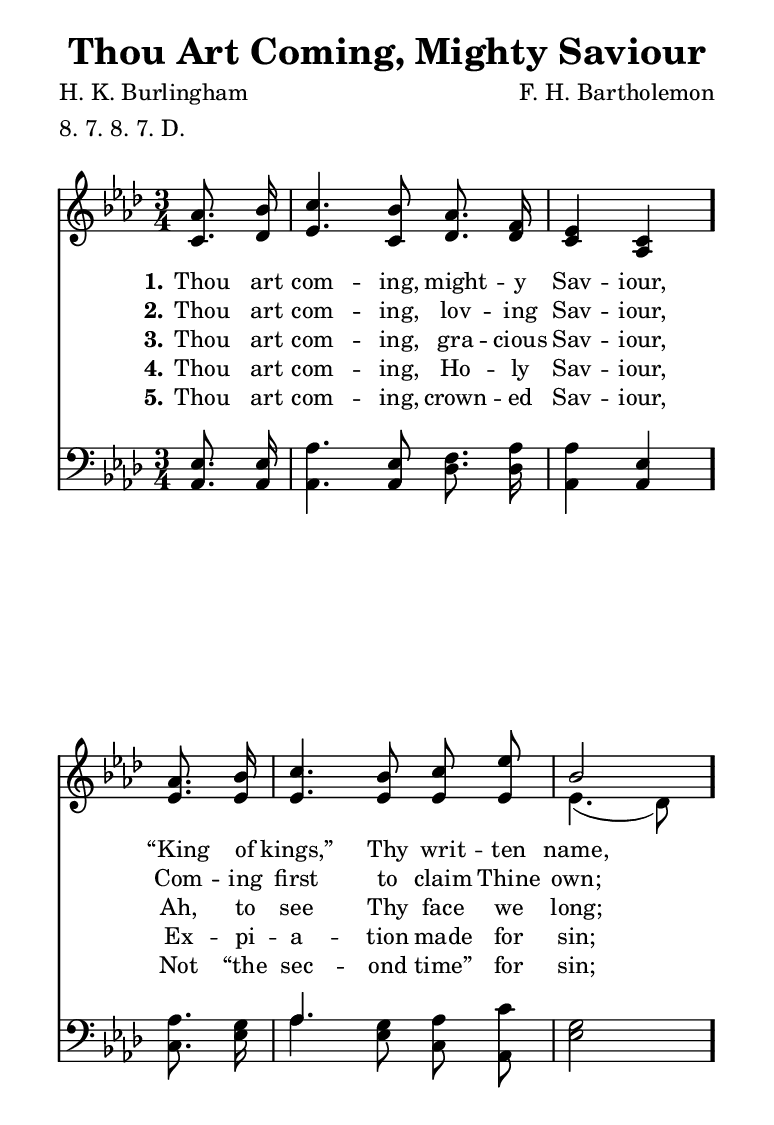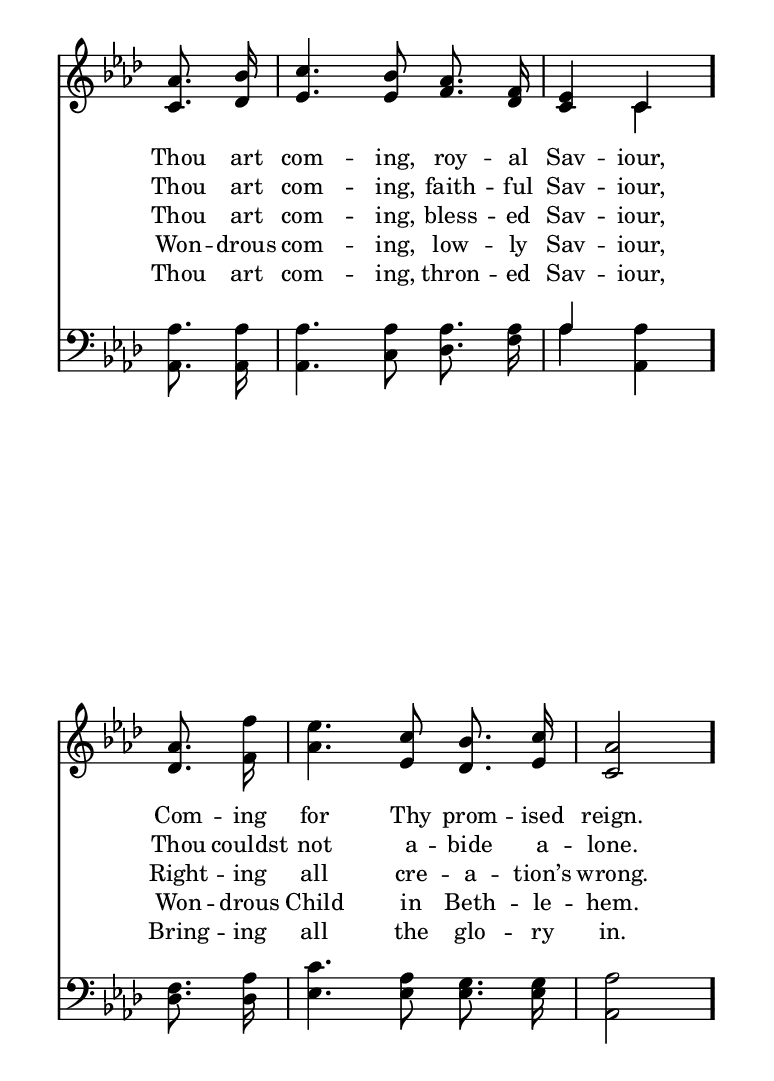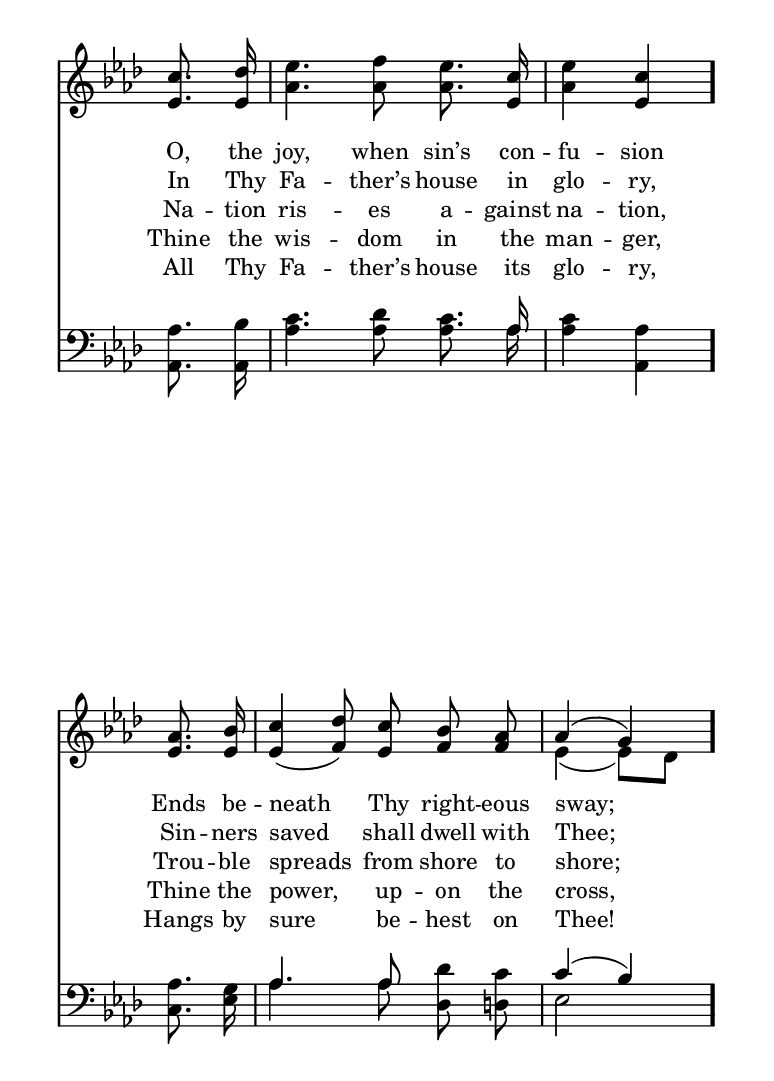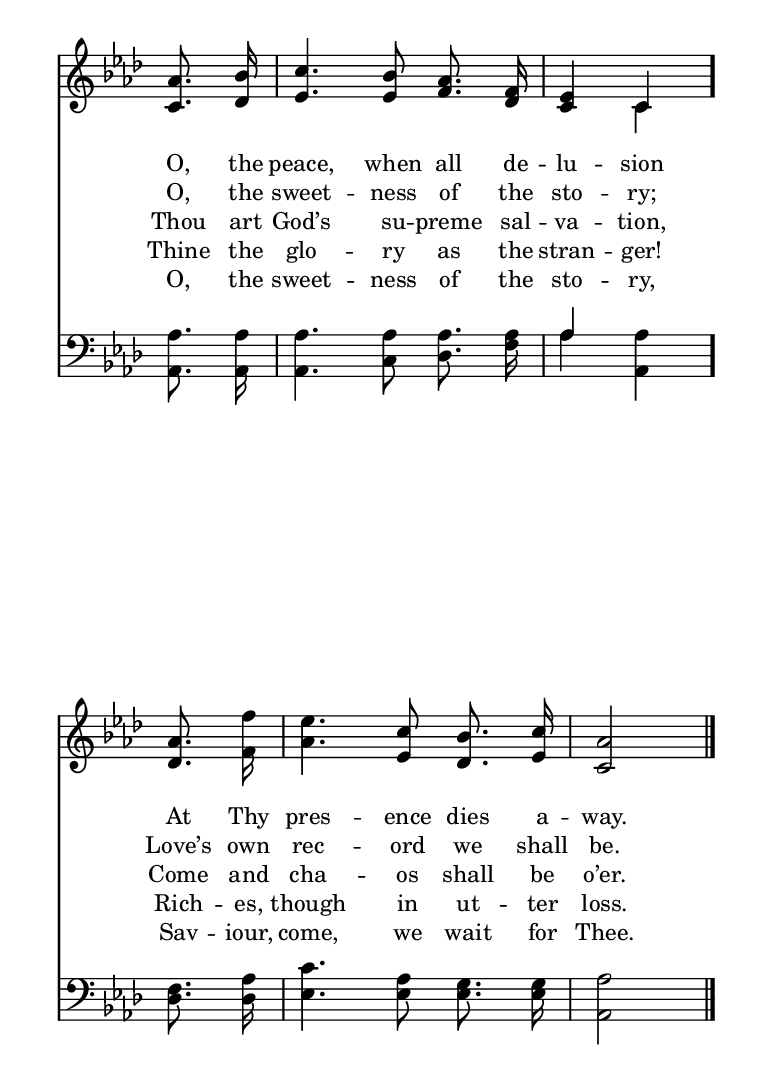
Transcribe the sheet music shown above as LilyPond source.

\include "common/global.ily"
\paper {
  \include "common/paper.ily"
  %ragged-bottom = ##t
  %ragged-last-bottom = ##t
  %systems-per-page = ##f
  %page-count = ##f
}

\header{
  hymnnumber = "272"
  title = "Thou Art Coming, Mighty Saviour"
  tunename = "Autumn"
  meter = "8. 7. 8. 7. D."
  poet = "H. K. Burlingham"
  composer = "F. H. Bartholemon"
  %copyright = ""
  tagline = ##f
}

% for fermata in MIDI
ta = { \tempo 4=80 }
tb = { \tempo 4=40 }

patternAA = { c8. c16 | c4. c8 c8. c16 | c4 c4 }
patternAB = { c8. c16 | c4. c8 c8. c16 | c2 }

patternBA = { c8. c16 | c4. c8 c8 c8   | c2 }
patternBB = { c8. c16 | c4. c8 c8 c8   | c4.( c8) }
patternBC = { c8. c16 | c4( c8) c8 c8 c8 | c4( c4) }
patternBD = { c8. c16 | c4( c8) c8 c8 c8 | c4( c8[) c8] }
patternBE = { c8. c16 | c4.     c8 c8 c8 | c4( c4) }
patternBF = { c8. c16 | c4.     c8 c8 c8 | c2      }

global = {
  \include "common/overrides.ily"
  \override Staff.TimeSignature.style = #'numbered
  \time 3/4
  \override Score.MetronomeMark.transparent = ##t % hide all fermata changes too
  \ta
  \key aes \major
  \partial 4
  \autoBeamOff
}

notesSoprano = {
\global
\relative c'' {

  \changePitch \patternAA { aes bes | c bes aes f | ees c }
  \changePitch \patternBA { aes' bes | c bes c ees | bes }
  \changePitch \patternAA { aes bes | c bes aes f | ees c }
  \changePitch \patternAB { aes' f' | ees c bes c | aes }

  \changePitch \patternAA { c des | ees f ees c | ees c }
  \changePitch \patternBC { aes bes | c des c bes aes | aes g }
  \changePitch \patternAA { aes bes | c bes aes f | ees c }
  \changePitch \patternAB { aes' f' | ees c bes c | aes }

  \bar "|."

}
}

notesAlto = {
\global
\relative e' {

  \changePitch \patternAA { c des | ees c des des | c aes }
  \changePitch \patternBB { ees' ees | ees ees ees ees | ees des }
  \changePitch \patternAA { c des | ees ees f des | c c }
  \changePitch \patternAB { des f | aes ees des ees | c }

  \changePitch \patternAA { ees ees | aes aes aes ees | aes ees }
  \changePitch \patternBD { ees ees | ees f ees f f | ees ees des }
  \changePitch \patternAA { c des | ees ees f des | c c }
  \changePitch \patternAB { des f | aes ees des ees | c }

}
}

notesTenor = {
\global
\relative a {

  \changePitch \patternAA { ees ees | aes ees f aes | aes ees }
  \changePitch \patternBA { aes g | aes g aes c | g }
  \changePitch \patternAA { aes aes | aes aes aes aes | aes aes }
  \changePitch \patternAB { f aes | c aes g g | aes }

  \changePitch \patternAA { aes bes | c des c aes | c aes }
  \changePitch \patternBE { aes g | aes aes des c | c bes }
  \changePitch \patternAA { aes aes | aes aes aes aes | aes aes }
  \changePitch \patternAB { f aes | c aes g g | aes }

}
}

notesBass = {
\global
\relative f, {

  \changePitch \patternAA { aes aes | aes aes des des | aes aes }
  \changePitch \patternBA { c ees | aes ees c aes | ees' }
  \changePitch \patternAA { aes, aes | aes c des f | aes aes, }
  \changePitch \patternAB { des des | ees ees ees ees | aes, }

  \changePitch \patternAA { aes aes | aes' aes aes aes | aes aes, }
  \changePitch \patternBF { c ees | aes aes des, d | ees }
  \changePitch \patternAA { aes, aes | aes c des f | aes aes, }
  \changePitch \patternAB { des des | ees ees ees ees | aes, }

}
}

wordsA = \lyricmode {
\set stanza = "1."

Thou art com -- ing, might -- y Sav -- iour, \bar "."
“King of kings,” Thy writ -- ten name, \bar "." \break
Thou art com -- ing, roy -- al Sav -- iour, \bar "."
Com -- ing for Thy prom -- ised reign. \bar "." \break
O, the joy, when sin’s con -- fu -- sion \bar "."
Ends be -- neath Thy right -- eous sway; \bar "." \break
O, the peace, when all de -- lu -- sion \bar "."
At Thy pres -- ence dies a -- way. \bar "." \break


}

wordsB = \lyricmode {
\set stanza = "2."

Thou art com -- ing, lov -- ing Sav -- iour,
Com -- ing first to claim Thine own;
Thou art com -- ing, faith -- ful Sav -- iour,
Thou couldst not a -- bide a -- lone.
In Thy Fa -- ther’s house in glo -- ry,
Sin -- ners saved shall dwell with Thee;
O, the sweet -- ness of the sto -- ry;
Love’s own rec -- ord we shall be.

}

wordsC = \lyricmode {
\set stanza = "3."

Thou art com -- ing, gra -- cious Sav -- iour,
Ah, to see Thy face we long;
Thou art com -- ing, bless -- ed Sav -- iour,
Right -- ing all cre -- a -- tion’s wrong.
Na -- tion ris -- es a -- gainst na -- tion,
Trou -- ble spreads from shore to shore;
Thou art God’s su -- preme sal -- va -- tion,
Come and cha -- os shall be o’er.

}

wordsD = \lyricmode {
\set stanza = "4."

Thou art com -- ing, Ho -- ly Sav -- iour,
Ex -- pi -- a -- tion made for sin;
Won -- drous com -- ing, low -- ly Sav -- iour,
Won -- drous Child in Beth -- le -- hem.
Thine the wis -- dom in the man -- ger,
Thine the power, up -- on the cross,
Thine the glo -- ry as the stran -- ger!
Rich -- es, though in ut -- ter loss.

}

wordsE = \lyricmode {
\set stanza = "5."

Thou art com -- ing, crown -- ed Sav -- iour,
Not “the sec -- ond time” for sin;
Thou art com -- ing, thron -- ed Sav -- iour,
Bring -- ing all the glo -- ry in.
All Thy Fa -- ther’s house its glo -- ry,
Hangs by sure be -- hest on Thee!
O, the sweet -- ness of the sto -- ry,
Sav -- iour, come, we wait for Thee.

}

\score {
  \context ChoirStaff <<
    \context Staff = upper <<
      \set ChoirStaff.systemStartDelimiter = #'SystemStartBar
      \set ChoirStaff.printPartCombineTexts = ##f
      \partcombine #'(2 . 9) \notesSoprano \notesAlto
      \context NullVoice = sopranos { \voiceOne << \notesSoprano >> }
      \context NullVoice = altos { \voiceTwo << \notesAlto >> }
      \context Lyrics = one   \lyricsto sopranos \wordsA
      \context Lyrics = two   \lyricsto sopranos \wordsB
      \context Lyrics = three \lyricsto sopranos \wordsC
      \context Lyrics = four  \lyricsto sopranos \wordsD
      \context Lyrics = five  \lyricsto sopranos \wordsE
    >>
    \context Staff = men <<
      \clef bass
      \set ChoirStaff.printPartCombineTexts = ##f
      \partcombine #'(2 . 9) \notesTenor \notesBass
      \context NullVoice = tenors { \voiceOne << \notesTenor >> }
      \context NullVoice = basses { \voiceTwo << \notesBass >> }
    >>
  >>
  \layout {
    \include "common/layout.ily"
  }
  \midi{
    \include "common/midi.ily"
  }
}

\version "2.19.49"  % necessary for upgrading to future LilyPond versions.

% vi:set et ts=2 sw=2 ai nocindent syntax=lilypond:
